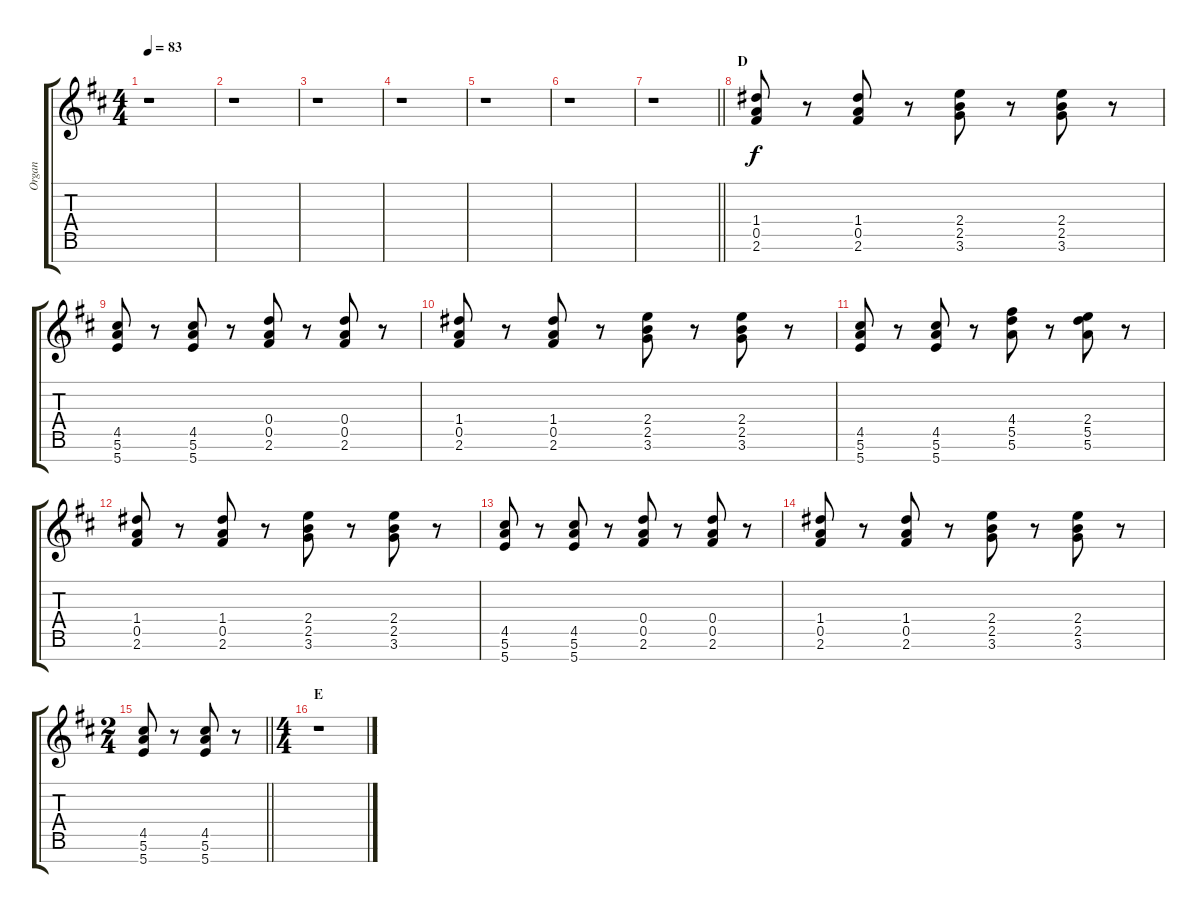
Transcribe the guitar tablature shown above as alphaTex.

\track ("Organ" "Organ") {instrument rockorgan}
\staff {score tabs}
\tuning (E6 B5 G5 D5 A4 E4 B3) {hide}
\ts (4 4)
\tempo 83
\clef g2
\ks d
r.1{dy f} |
r.1 |
r.1 |
r.1 |
r.1 |
r.1 |
\barLineRight lightlight
r.1 |
\section ("" "D")
(1.4 0.5 2.6).8 r.8 (1.4 0.5 2.6).8 r.8 (2.4 2.5 3.6).8 r.8 (2.4 2.5 3.6).8 r.8 |
(4.5 5.6 5.7).8 r.8 (4.5 5.6 5.7).8 r.8 (0.4 0.5 2.6).8 r.8 (0.4 0.5 2.6).8 r.8 |
(1.4 0.5 2.6).8 r.8 (1.4 0.5 2.6).8 r.8 (2.4 2.5 3.6).8 r.8 (2.4 2.5 3.6).8 r.8 |
(4.5 5.6 5.7).8 r.8 (4.5 5.6 5.7).8 r.8 (4.4 5.5 5.6).8 r.8 (2.4 5.5 5.6).8 r.8 |
(1.4 0.5 2.6).8 r.8 (1.4 0.5 2.6).8 r.8 (2.4 2.5 3.6).8 r.8 (2.4 2.5 3.6).8 r.8 |
(4.5 5.6 5.7).8 r.8 (4.5 5.6 5.7).8 r.8 (0.4 0.5 2.6).8 r.8 (0.4 0.5 2.6).8 r.8 |
(1.4 0.5 2.6).8 r.8 (1.4 0.5 2.6).8 r.8 (2.4 2.5 3.6).8 r.8 (2.4 2.5 3.6).8 r.8 |
\ts (2 4)
\barLineRight lightlight
(4.5 5.6 5.7).8 r.8 (4.5 5.6 5.7).8 r.8 |
\ts (4 4)
\section ("" "E")
r.1
